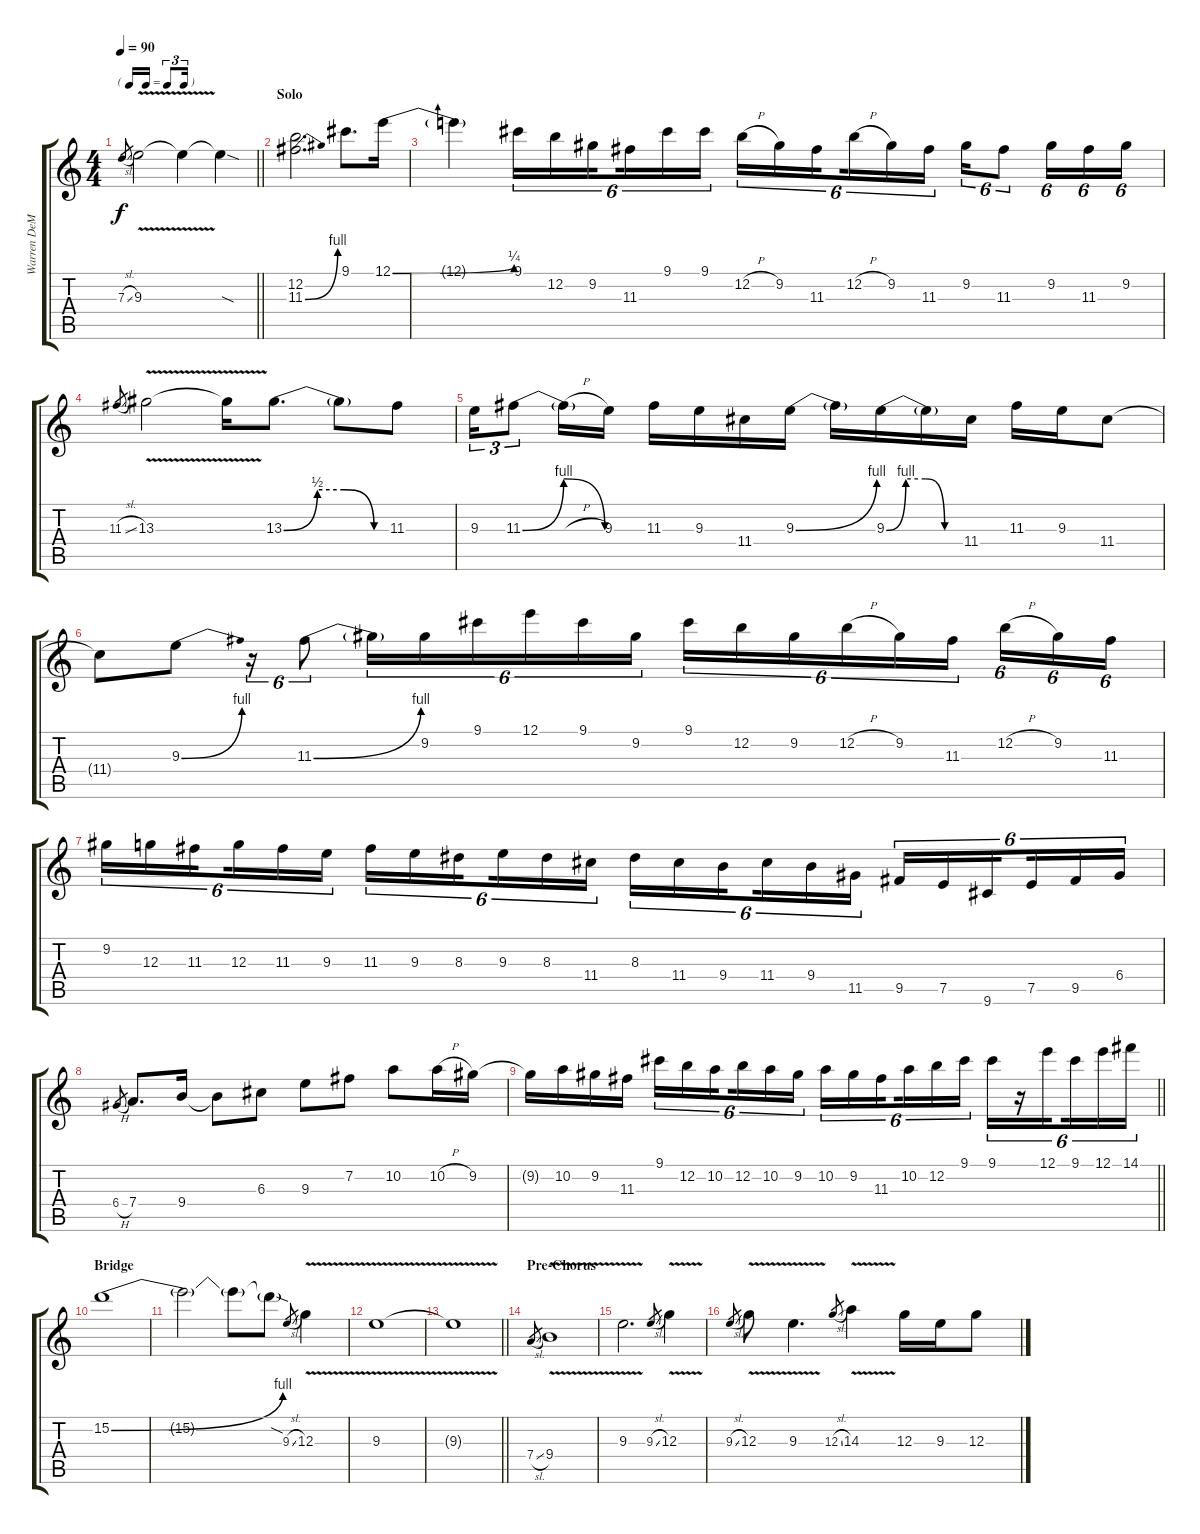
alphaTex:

\track ("Warren DeMartini - Lead Guitar" "Warren DeM") {instrument distortionguitar}
\staff {score tabs}
\tuning (E4 B3 G3 D3 A2 E2) {hide}
\ts (4 4)
\tf triplet16th
\tempo 90
\clef g2
\barLineRight lightlight
\ks c
7.3{sl}.8{gr dy f} 9.3{v}.2 9.3{t}.4 9.3{sod t}.4 |
\section ("" "Solo")
(12.2 11.3{be (bend 0 0 60 4)}).2{d} 9.1.8{d} 12.1{be (bend 0 0 60 1)}.16 |
12.1{t}.4 9.1.16{tu (6 4)} 12.2.16{tu (6 4)} 9.2.16{tu (6 4) beam splitsecondary} 11.3.16{tu (6 4)} 9.1.16{tu (6 4)} 9.1.16{tu (6 4)} 12.2{h}.16{tu (6 4)} 9.2.16{tu (6 4)} 11.3.16{tu (6 4) beam splitsecondary} 12.2{h}.16{tu (6 4)} 9.2.16{tu (6 4)} 11.3.16{tu (6 4)} 9.2.16{tu (6 4)} 11.3.8{tu (6 4)} 9.2.16{tu (6 4)} 11.3.16{tu (6 4)} 9.2.16{tu (6 4)} |
11.3{sl}.8{gr} 13.3{v}.2 13.3{t}.16 13.3{be (custom 0 0 19 2 34 2 51 0 60 0)}.8{d} 13.3{t}.8 11.3.8 |
9.3.16{tu (3 2)} 11.3{be (bendrelease 0 0 30 4 30 4 60 0)}.8{tu (3 2)} 11.3{h t}.16 9.3.16 11.3.16 9.3.16 11.4.16 9.3{be (bend 0 0 60 4)}.16 9.3{t}.16 9.3{be (custom 0 0 15 4 30 4 45 0 60 0)}.16 9.3{t}.16 11.4.16 11.3.16 9.3.16 11.4.8 |
11.4{t}.8 9.3{be (bend 0 0 60 4)}.8 r.16{tu (6 4)} 11.3{be (bend 0 0 60 4)}.8{tu (6 4)} 11.3{t}.16{tu (6 4)} 9.2.16{tu (6 4)} 9.1.16{tu (6 4)} 12.1.16{tu (6 4)} 9.1.16{tu (6 4)} 9.2.16{tu (6 4) beam splitsecondary} 9.1.16{tu (6 4)} 12.2.16{tu (6 4)} 9.2.16{tu (6 4)} 12.2{h}.16{tu (6 4)} 9.2.16{tu (6 4)} 11.3.16{tu (6 4) beam splitsecondary} 12.2{h}.16{tu (6 4)} 9.2.16{tu (6 4)} 11.3.16{tu (6 4)} |
9.2.16{tu (6 4)} 12.3.16{tu (6 4)} 11.3.16{tu (6 4) beam splitsecondary} 12.3.16{tu (6 4)} 11.3.16{tu (6 4)} 9.3.16{tu (6 4)} 11.3.16{tu (6 4)} 9.3.16{tu (6 4)} 8.3.16{tu (6 4) beam splitsecondary} 9.3.16{tu (6 4)} 8.3.16{tu (6 4)} 11.4.16{tu (6 4)} 8.3.16{tu (6 4)} 11.4.16{tu (6 4)} 9.4.16{tu (6 4) beam splitsecondary} 11.4.16{tu (6 4)} 9.4.16{tu (6 4)} 11.5.16{tu (6 4)} 9.5.16{tu (6 4)} 7.5.16{tu (6 4)} 9.6.16{tu (6 4) beam splitsecondary} 7.5.16{tu (6 4)} 9.5.16{tu (6 4)} 6.4.16{tu (6 4)} |
6.4{h}.8{gr} 7.4.8{d} 9.4.16 9.4{t}.8 6.3.8 9.3.8 7.2.8 10.2.8 10.2{h}.16 9.2.16 |
\barLineRight lightlight
9.2{t}.16 10.2.16 9.2.16 11.3.16 9.1.16{tu (6 4)} 12.2.16{tu (6 4)} 10.2.16{tu (6 4) beam splitsecondary} 12.2.16{tu (6 4)} 10.2.16{tu (6 4)} 9.2.16{tu (6 4)} 10.2.16{tu (6 4)} 9.2.16{tu (6 4)} 11.3.16{tu (6 4) beam splitsecondary} 10.2.16{tu (6 4)} 12.2.16{tu (6 4)} 9.1.16{tu (6 4)} 9.1.16{tu (6 4)} r.16{tu (6 4)} 12.1.16{tu (6 4) beam splitsecondary} 9.1.16{tu (6 4)} 12.1.16{tu (6 4)} 14.1.16{tu (6 4)} |
\section ("" "Bridge")
15.2{be (bend 0 0 60 4)}.1 |
15.2{t}.2 15.2{t}.8 15.2{sod t}.8 9.3{sl}.8{gr} 12.3{v}.4 |
9.3{v}.1 |
\barLineRight lightlight
9.3{t}.1 |
\section ("" "Pre-Chorus")
7.4{sl}.8{gr} 9.4{v}.1 |
9.3{v}.2{d} 9.3{sl}.8{gr} 12.3{v}.4 |
9.3{sl}.8{gr} 12.3{v}.8 9.3{v}.4{d} 12.3{sl}.8{gr} 14.3{v}.4 12.3.16 9.3.16 12.3.8
